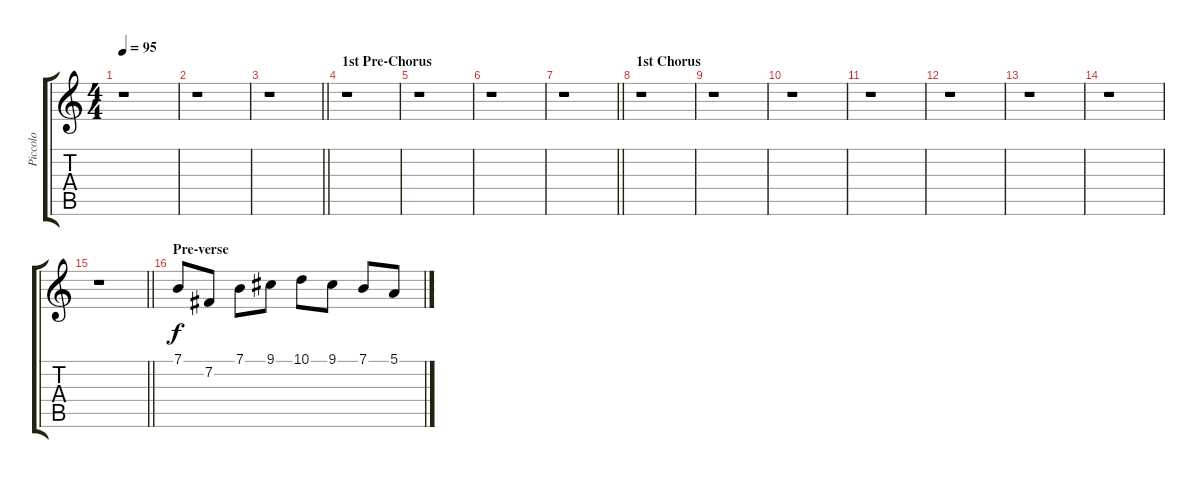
\track ("Piccolo" "Piccolo") {instrument piccolo}
\staff {score tabs}
\tuning (E4 B3 G3 D3 A2 E2) {hide}
\ts (4 4)
\tempo 95
\clef g2
\ks c
r.1{dy f} |
r.1 |
\barLineRight lightlight
r.1 |
\section ("" "1st Pre-Chorus")
r.1 |
r.1 |
r.1 |
\barLineRight lightlight
r.1 |
\section ("" "1st Chorus")
r.1 |
r.1 |
r.1 |
r.1 |
r.1 |
r.1 |
r.1 |
\barLineRight lightlight
r.1 |
\section ("" "Pre-verse")
7.1.8 7.2.8 7.1.8 9.1.8 10.1.8 9.1.8 7.1.8 5.1.8
